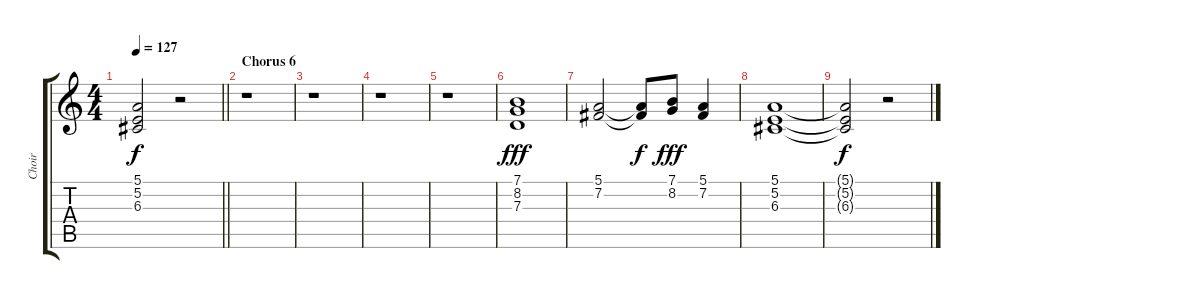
\track ("Choir" "Choir") {instrument synthvoice}
\staff {score tabs}
\tuning (E4 B3 G3 D3 A2 E2) {hide}
\ts (4 4)
\tempo 127
\clef g2
\barLineRight lightlight
\ks c
(5.1{t} 5.2{t} 6.3{t}).2{dy f} r.2 |
\section ("" "Chorus 6")
r.1 |
r.1 |
r.1 |
r.1 |
(7.1 8.2 7.3).1{dy fff} |
(5.1 7.2).2 (5.1{t} 7.2{t}).8{dy f} (7.1 8.2).8{dy fff} (5.1 7.2).4 |
(5.1 5.2 6.3).1 |
(5.1{t} 5.2{t} 6.3{t}).2{dy f} r.2
